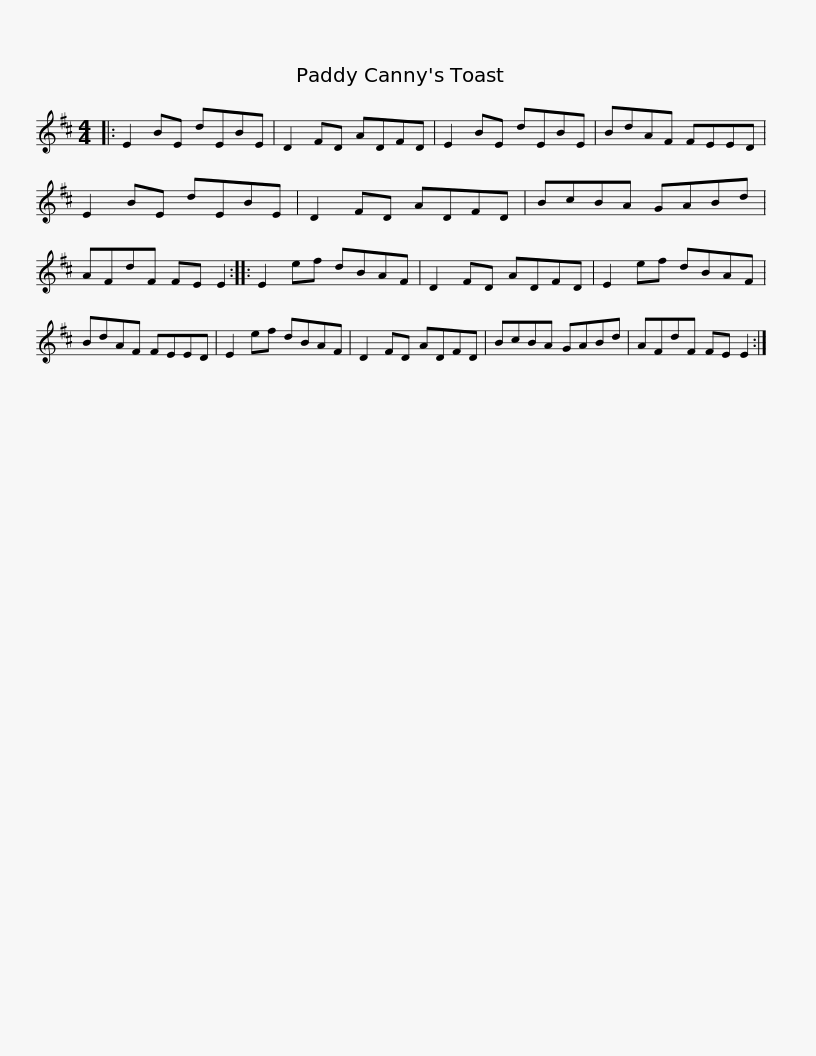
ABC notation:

X:1
L:1/8
M:4/4
I:linebreak $
K:D
V:1 treble
V:1
|: E2 BE dEBE | D2 FD ADFD | E2 BE dEBE | BdAF FEED | E2 BE dEBE | %5
 D2 FD ADFD |$ BcBA GABd | AFdF FE E2 :: E2 ef dBAF | D2 FD ADFD | %10
 E2 ef dBAF | BdAF FEED |$ E2 ef dBAF | D2 FD ADFD | BcBA GABd | %15
 AFdF FE E2 :| %16
